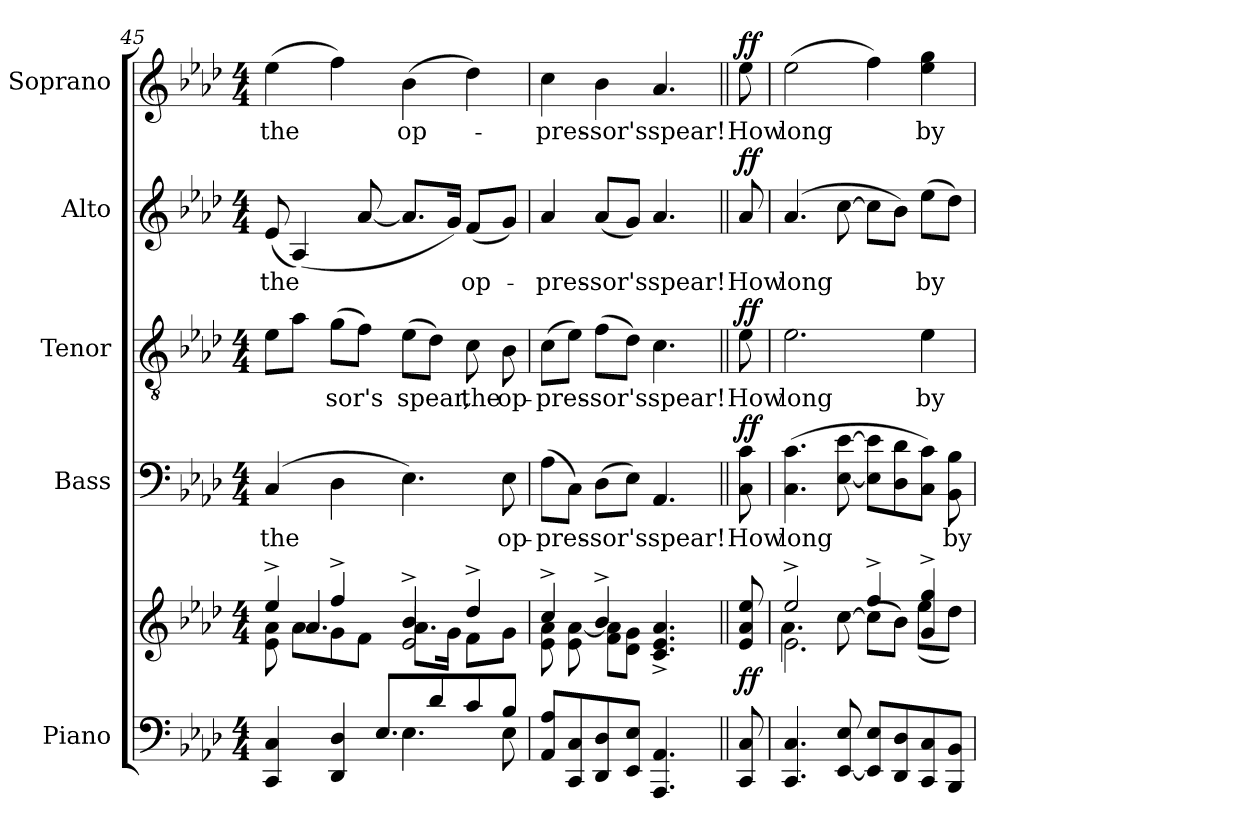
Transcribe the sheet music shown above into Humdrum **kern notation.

**kern	**kern	**dynam	**kern	**text	**dynam	**kern	**text	**dynam	**kern	**text	**dynam	**kern	**text	**dynam
*part5	*part5	*part5	*part4	*part4	*part4	*part3	*part3	*part3	*part2	*part2	*part2	*part1	*part1	*part1
*staff6	*staff5	*staff5/6	*staff4	*staff4	*staff4	*staff3	*staff3	*staff3	*staff2	*staff2	*staff2	*staff1	*staff1	*staff1
*I"Piano	*	*	*I"Bass	*	*	*I"Tenor	*	*	*I"Alto	*	*	*I"Soprano	*	*
*I'Pno.	*	*	*I'B.	*	*	*I'T.	*	*	*I'A.	*	*	*I'S.	*	*
*clefF4	*clefG2	*	*clefF4	*	*	*clefGv2	*	*	*clefG2	*	*	*clefG2	*	*
*	*	*	*	*	*	*ITrd7c12	*	*	*	*	*	*	*	*
*k[b-e-a-d-]	*k[b-e-a-d-]	*	*k[b-e-a-d-]	*	*	*k[b-e-a-d-]	*	*	*k[b-e-a-d-]	*	*	*k[b-e-a-d-]	*	*
*A-:	*A-:	*	*A-:	*	*	*A-:	*	*	*A-:	*	*	*A-:	*	*
*M4/4	*M4/4	*	*M4/4	*	*	*M4/4	*	*	*M4/4	*	*	*M4/4	*	*
=45	=45	=45	=45	=45	=45	=45	=45	=45	=45	=45	=45	=45	=45	=45
*^	*^	*	*	*	*	*	*	*	*	*	*	*	*	*
*	*	*	*^	*	*	*	*	*	*	*	*	*	*	*	*	*
*	*	*	*	*^	*	*	*	*	*	*	*	*	*	*	*	*	*
!	!	!	!	!	!	!	!	!LO:LY:b:color=#000000	!	!	!	!	!	!	!	!	!	!
!	!	!	!	!	!	!	!	!	!	!	!	!	!	!LO:LY:b:color=#000000	!	!	!	!
!	!	!	!	!	!	!	!	!	!	!	!	!	!	!	!	!	!LO:LY:b:color=#000000	!
4..ryy	4CCi/ 4Ci	4ee-^i/	8e-i\ 8a-i	8ryy	2ryy	.	(4Ci/	the	.	8E-i\L	.	.	(8e-i/	the	.	(4ee-i\	the	.
.	.	.	8a-i\L	4.a-i/	.	.	.	.	.	8A-i\J	.	.	(4A-i/)	.	.	.	.	.
!	!	!	!	!	!	!	!	!	!	!	!LO:LY:b:color=#000000	!	!	!	!	!	!	!
.	4DD-i/ 4D-i	4ff^i/	8gi\	.	.	.	4D-i\	.	.	(8Gi\L	-sor's	.	.	.	.	4ffi\)	.	.
.	.	.	8fi\J	.	.	.	.	.	.	8Fi\J)	.	.	[8a-i/	.	.	.	.	.
8.E-i/L	.	.	.	.	.	.	.	.	.	.	.	.	.	.	.	.	.	.
!	!	!	!	!	!	!	!	!	!	!	!LO:LY:b:color=#000000	!	!	!	!	!	!	!
!	!	!	!	!	!	!	!	!	!	!	!	!	!	!	!	!	!LO:LY:b:color=#000000	!
.	4.E-i\	4b-^i/	8.a-i\L	2e-i\yy	2e-i/	.	4.E-i\)	.	.	(8E-i\L	spear,	.	8.a-i/L]	.	.	(4b-i\	op-	.
8d-i/	.	.	.	.	.	.	.	.	.	8D-i\J)	.	.	.	.	.	.	.	.
.	.	.	16gi\Jk	.	.	.	.	.	.	.	.	.	16gi/Jk)	.	.	.	.	.
!	!	!	!	!	!	!	!	!	!	!	!LO:LY:b:color=#000000	!	!	!	!	!	!	!
!	!	!	!	!	!	!	!	!	!	!	!	!	!	!LO:LY:b:color=#000000	!	!	!	!
8ci/	.	4dd-^i/	8fi\L	.	.	.	.	.	.	8Ci\	the	.	(8fi/L	op-	.	4dd-i\)	.	.
!	!	!	!	!	!	!	!	!LO:LY:b:color=#000000	!	!	!	!	!	!	!	!	!	!
!	!	!	!	!	!	!	!	!	!	!	!LO:LY:b:color=#000000	!	!	!	!	!	!	!
8B-i/J	8E-i\	.	8gi\J	.	.	.	8E-i\	op-	.	8BB-i\	op-	.	8gi/J)	.	.	.	.	.
*v	*v	*	*	*	*	*	*	*	*	*	*	*	*	*	*	*	*	*
*	*	*v	*v	*v	*	*	*	*	*	*	*	*	*	*	*	*	*
=46	=46	=46	=46	=46	=46	=46	=46	=46	=46	=46	=46	=46	=46	=46	=46
*^	*	*	*	*	*	*	*	*	*	*	*	*	*	*	*
!	!	!	!	!	!	!LO:LY:b:color=#000000	!	!	!	!	!	!	!	!	!	!
*v	*v	*	*	*	*	*	*	*	*	*	*	*	*	*	*	*
*^	*	*	*	*	*	*	*	*	*	*	*	*	*	*	*
!	!	!	!	!	!	!	!	!	!LO:LY:b:color=#000000	!	!	!	!	!	!	!
*v	*v	*	*	*	*	*	*	*	*	*	*	*	*	*	*	*
*^	*	*	*	*	*	*	*	*	*	*	*	*	*	*	*
!	!	!	!	!	!	!	!	!	!	!	!	!LO:LY:b:color=#000000	!	!	!	!
*v	*v	*	*	*	*	*	*	*	*	*	*	*	*	*	*	*
*^	*	*	*	*	*	*	*	*	*	*	*	*	*	*	*
!	!	!	!	!	!	!	!	!	!	!	!	!	!	!	!LO:LY:b:color=#000000	!
*v	*v	*	*	*	*	*	*	*	*	*	*	*	*	*	*	*
8AA-i/ 8A-iL	4cc^i/	8e-i\ 8a-i	.	(8A-i\L	-pres-	.	(8Ci\L	-pres-	.	4a-i/	-pres-	.	4cci\	-pres-	.
8CCi/ 8Ci	.	8e-i\ [8a-i	.	8Ci\J)	.	.	8E-i\J)	.	.	.	.	.	.	.	.
!	!	!	!	!	!LO:LY:b:color=#000000	!	!	!	!	!	!	!	!	!	!
!	!	!	!	!	!	!	!	!LO:LY:b:color=#000000	!	!	!	!	!	!	!
!	!	!	!	!	!	!	!	!	!	!	!LO:LY:b:color=#000000	!	!	!	!
!	!	!	!	!	!	!	!	!	!	!	!	!	!	!LO:LY:b:color=#000000	!
8DD-i/ 8D-i	4b-^i/	8fi\ 8a-i]L	.	(8D-i\L	-sor's	.	(8Fi\L	-sor's	.	(8a-i/L	-sor's	.	4b-i\	-sor's	.
8EE-i/ 8E-iJ	.	8d-i\ 8giJ	.	8E-i\J)	.	.	8D-i\J)	.	.	8gi/J)	.	.	.	.	.
!	!	!	!	!	!LO:LY:b:color=#000000	!	!	!	!	!	!	!	!	!	!
!	!	!	!	!	!	!	!	!LO:LY:b:color=#000000	!	!	!	!	!	!	!
!	!	!	!	!	!	!	!	!	!	!	!LO:LY:b:color=#000000	!	!	!	!
!	!	!	!	!	!	!	!	!	!	!	!	!	!	!LO:LY:b:color=#000000	!
4.AAA-i/ 4.AA-i	4.ci/^ 4.e-i^ 4.a-i^	4ryy	.	4.AA-i/	spear!	.	4.Ci\	spear!	.	4.a-i/	spear!	.	4.a-i/	spear!	.
.	.	8ryy	.	.	.	.	.	.	.	.	.	.	.	.	.
*	*v	*v	*	*	*	*	*	*	*	*	*	*	*	*	*
=47||	=47||	=47||	=47||	=47||	=47||	=47||	=47||	=47||	=47||	=47||	=47||	=47||	=47||	=47||
*	*^	*	*	*	*	*	*	*	*	*	*	*	*	*
!	!	!	!	!	!LO:LY:b:color=#000000	!	!	!	!	!	!	!	!	!	!
*	*v	*v	*	*	*	*	*	*	*	*	*	*	*	*	*
*	*^	*	*	*	*	*	*	*	*	*	*	*	*	*
!	!	!	!	!	!	!	!	!LO:LY:b:color=#000000	!	!	!	!	!	!	!
*	*v	*v	*	*	*	*	*	*	*	*	*	*	*	*	*
*	*^	*	*	*	*	*	*	*	*	*	*	*	*	*
!	!	!	!	!	!	!	!	!	!	!	!LO:LY:b:color=#000000	!	!	!	!
*	*v	*v	*	*	*	*	*	*	*	*	*	*	*	*	*
*	*^	*	*	*	*	*	*	*	*	*	*	*	*	*
!	!	!	!	!	!	!	!	!	!	!	!	!	!	!LO:LY:b:color=#000000	!
*	*v	*v	*	*	*	*	*	*	*	*	*	*	*	*	*
8CCi/ 8Ci	8e-i/ 8a-i 8ee-i	ff	8Ci\ 8ci	How	ff	8E-i\	How	ff	8a-i/	How	ff	8ee-i\	How	ff
=48	=48	=48	=48	=48	=48	=48	=48	=48	=48	=48	=48	=48	=48	=48
*	*^	*	*	*	*	*	*	*	*	*	*	*	*	*
*	*	*^	*	*	*	*	*	*	*	*	*	*	*	*	*
!	!	!	!	!	!	!LO:LY:b:color=#000000	!	!	!	!	!	!	!	!	!	!
!	!	!	!	!	!	!	!	!	!LO:LY:b:color=#000000	!	!	!	!	!	!	!
!	!	!	!	!	!	!	!	!	!	!	!	!LO:LY:b:color=#000000	!	!	!	!
!	!	!	!	!	!	!	!	!	!	!	!	!	!	!	!LO:LY:b:color=#000000	!
4.CCi/ 4.Ci	2ee-^i/	2.e-i\	4.a-i\	.	(4.Ci\ 4.ci	long	.	2.E-i\	long	.	(4.a-i/	long	.	(2ee-i\	long	.
[8EE-i/ 8E-i	.	.	[8cci\	.	[8E-i\ [8e-i	.	.	.	.	.	[8cci\	.	.	.	.	.
8EE-i/] 8E-iL	4ff^i/	.	(8cci\L]	.	8E-i\] 8e-i]L	.	.	.	.	.	8cci\L]	.	.	4ffi\)	.	.
8DD-i/ 8D-i	.	.	8b-i\J)	.	8D-i\ 8d-i	.	.	.	.	.	8b-i\J)	.	.	.	.	.
!	!	!	!	!	!	!	!	!	!LO:LY:b:color=#000000	!	!	!	!	!	!	!
!	!	!	!	!	!	!	!	!	!	!	!	!LO:LY:b:color=#000000	!	!	!	!
!	!	!	!	!	!	!	!	!	!	!	!	!	!	!	!LO:LY:b:color=#000000	!
8CCi/ 8Ci	4gi/^ 4ggi^	(8ee-i\L	4ryy	.	8Ci\ 8ciJ)	.	.	4E-i\	by	.	(8ee-i\L	by	.	4ee-i\ 4ggi	by	.
!	!	!	!	!	!	!LO:LY:b:color=#000000	!	!	!	!	!	!	!	!	!	!
8BBB-i/ 8BB-iJ	.	8dd-i\J)	.	.	8BB-i\ 8B-i	by	.	.	.	.	8dd-i\J)	.	.	.	.	.
*	*v	*v	*v	*	*	*	*	*	*	*	*	*	*	*	*	*
=	=	=	=	=	=	=	=	=	=	=	=	=	=	=
*-	*-	*-	*-	*-	*-	*-	*-	*-	*-	*-	*-	*-	*-	*-
